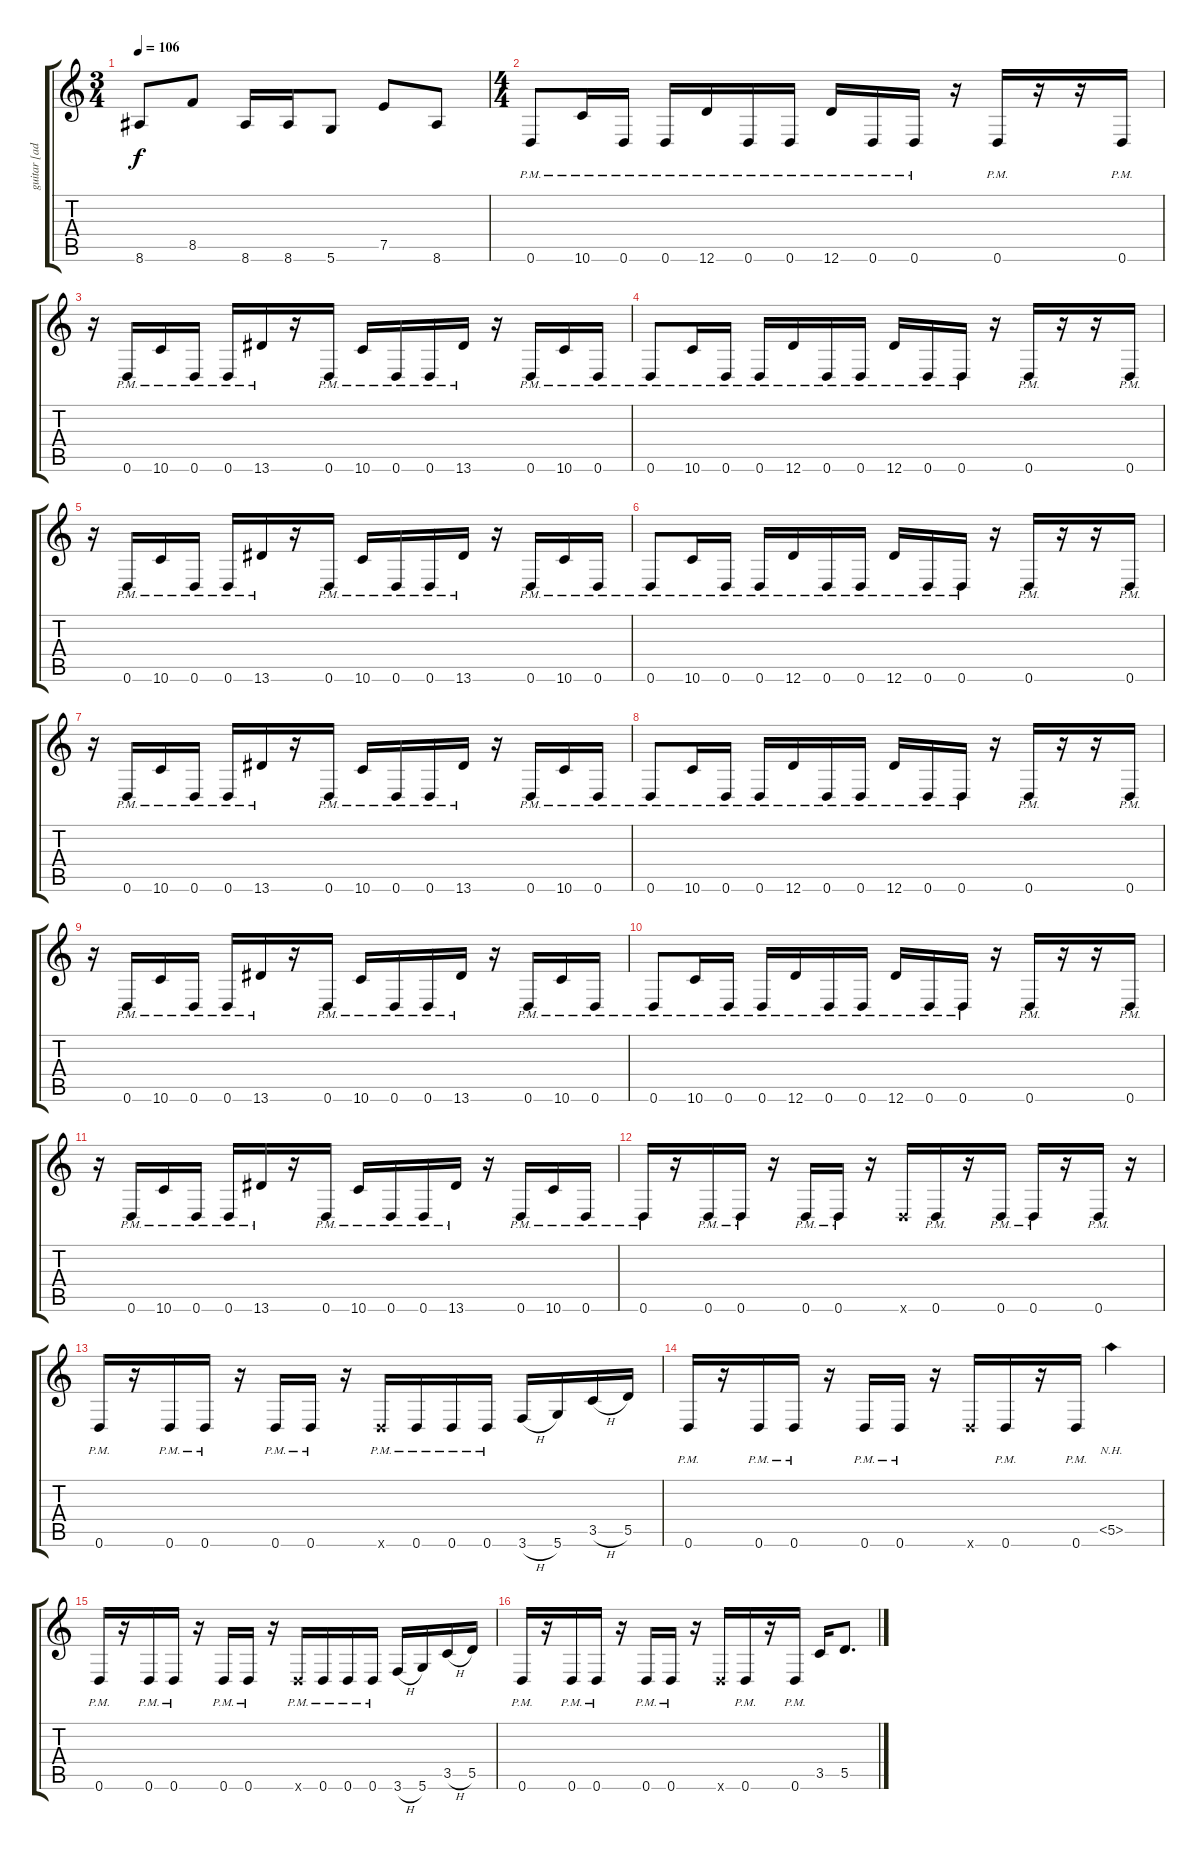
\track ("guitar [adam jones]" "guitar [ad") {instrument distortionguitar}
\staff {score tabs}
\tuning (E4 B3 G3 D3 A2 D2) {hide}
\ts (3 4)
\tempo 106
\clef g2
\ks c
8.6.8{dy f} 8.5.8 8.6.16 8.6.16 5.6.8 7.5.8 8.6.8 |
\ts (4 4)
0.6{pm}.8 10.6{pm}.16 0.6{pm}.16 0.6{pm}.16 12.6{pm}.16 0.6{pm}.16 0.6{pm}.16 12.6{pm}.16 0.6{pm}.16 0.6{pm}.16 r.16 0.6{pm}.16 r.16 r.16 0.6{pm}.16 |
r.16 0.6{pm}.16 10.6{pm}.16 0.6{pm}.16 0.6{pm}.16 13.6{pm}.16 r.16 0.6{pm}.16 10.6{pm}.16 0.6{pm}.16 0.6{pm}.16 13.6{pm}.16 r.16 0.6{pm}.16 10.6{pm}.16 0.6{pm}.16 |
0.6{pm}.8 10.6{pm}.16 0.6{pm}.16 0.6{pm}.16 12.6{pm}.16 0.6{pm}.16 0.6{pm}.16 12.6{pm}.16 0.6{pm}.16 0.6{pm}.16 r.16 0.6{pm}.16 r.16 r.16 0.6{pm}.16 |
r.16 0.6{pm}.16 10.6{pm}.16 0.6{pm}.16 0.6{pm}.16 13.6{pm}.16 r.16 0.6{pm}.16 10.6{pm}.16 0.6{pm}.16 0.6{pm}.16 13.6{pm}.16 r.16 0.6{pm}.16 10.6{pm}.16 0.6{pm}.16 |
0.6{pm}.8 10.6{pm}.16 0.6{pm}.16 0.6{pm}.16 12.6{pm}.16 0.6{pm}.16 0.6{pm}.16 12.6{pm}.16 0.6{pm}.16 0.6{pm}.16 r.16 0.6{pm}.16 r.16 r.16 0.6{pm}.16 |
r.16 0.6{pm}.16 10.6{pm}.16 0.6{pm}.16 0.6{pm}.16 13.6{pm}.16 r.16 0.6{pm}.16 10.6{pm}.16 0.6{pm}.16 0.6{pm}.16 13.6{pm}.16 r.16 0.6{pm}.16 10.6{pm}.16 0.6{pm}.16 |
0.6{pm}.8 10.6{pm}.16 0.6{pm}.16 0.6{pm}.16 12.6{pm}.16 0.6{pm}.16 0.6{pm}.16 12.6{pm}.16 0.6{pm}.16 0.6{pm}.16 r.16 0.6{pm}.16 r.16 r.16 0.6{pm}.16 |
r.16 0.6{pm}.16 10.6{pm}.16 0.6{pm}.16 0.6{pm}.16 13.6{pm}.16 r.16 0.6{pm}.16 10.6{pm}.16 0.6{pm}.16 0.6{pm}.16 13.6{pm}.16 r.16 0.6{pm}.16 10.6{pm}.16 0.6{pm}.16 |
0.6{pm}.8 10.6{pm}.16 0.6{pm}.16 0.6{pm}.16 12.6{pm}.16 0.6{pm}.16 0.6{pm}.16 12.6{pm}.16 0.6{pm}.16 0.6{pm}.16 r.16 0.6{pm}.16 r.16 r.16 0.6{pm}.16 |
r.16 0.6{pm}.16 10.6{pm}.16 0.6{pm}.16 0.6{pm}.16 13.6{pm}.16 r.16 0.6{pm}.16 10.6{pm}.16 0.6{pm}.16 0.6{pm}.16 13.6{pm}.16 r.16 0.6{pm}.16 10.6{pm}.16 0.6{pm}.16 |
0.6{pm}.16 r.16 0.6{pm}.16 0.6{pm}.16 r.16 0.6{pm}.16 0.6{pm}.16 r.16 0.6{x}.16 0.6{pm}.16 r.16 0.6{pm}.16 0.6{pm}.16 r.16 0.6{pm}.16 r.16 |
0.6{pm}.16 r.16 0.6{pm}.16 0.6{pm}.16 r.16 0.6{pm}.16 0.6{pm}.16 r.16 0.6{pm x}.16 0.6{pm}.16 0.6{pm}.16 0.6{pm}.16 3.6{h}.16 5.6.16 3.5{h}.16 5.5.16 |
0.6{pm}.16 r.16 0.6{pm}.16 0.6{pm}.16 r.16 0.6{pm}.16 0.6{pm}.16 r.16 0.6{x}.16 0.6{pm}.16 r.16 0.6{pm}.16 5.5{nh}.4 |
0.6{pm}.16 r.16 0.6{pm}.16 0.6{pm}.16 r.16 0.6{pm}.16 0.6{pm}.16 r.16 0.6{pm x}.16 0.6{pm}.16 0.6{pm}.16 0.6{pm}.16 3.6{h}.16 5.6.16 3.5{h}.16 5.5.16 |
0.6{pm}.16 r.16 0.6{pm}.16 0.6{pm}.16 r.16 0.6{pm}.16 0.6{pm}.16 r.16 0.6{x}.16 0.6{pm}.16 r.16 0.6{pm}.16 3.5.16 5.5.8{d}
